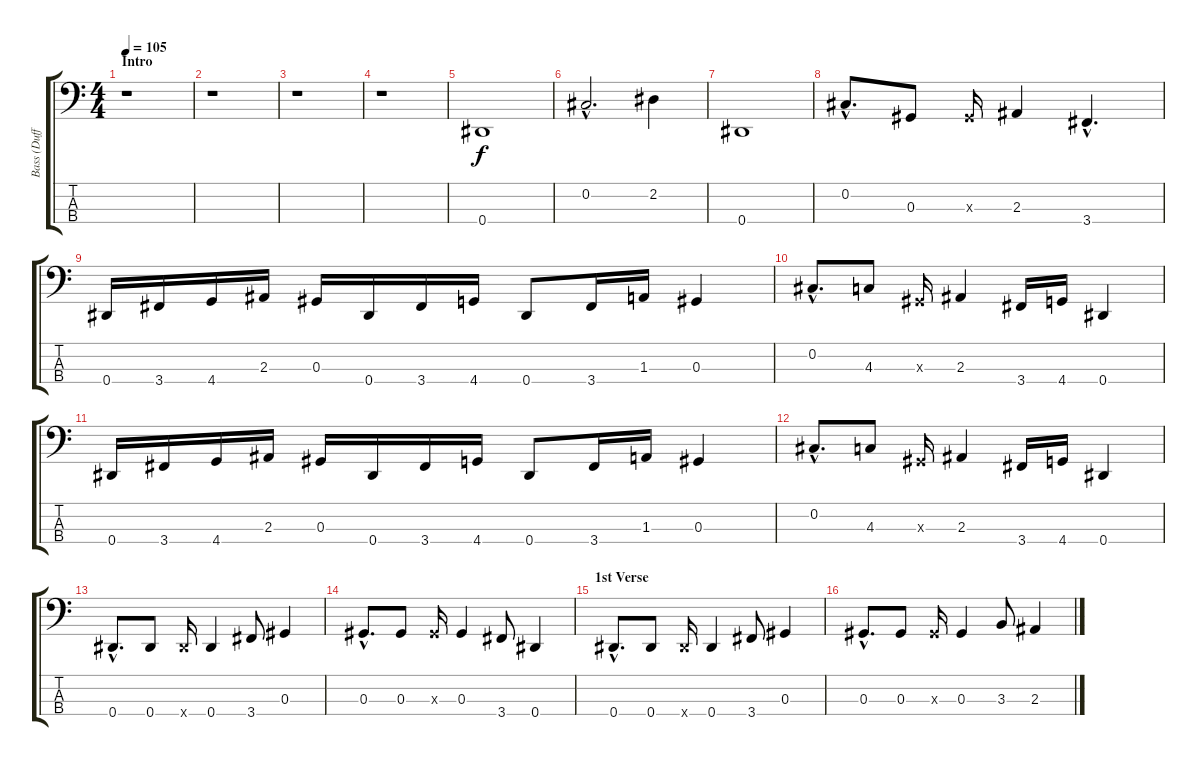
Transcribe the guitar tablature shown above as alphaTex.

\track ("Bass (Duff)" "Bass (Duff") {instrument electricbasspick}
\staff {score tabs}
\tuning (Gb2 Db2 Ab1 Eb1) {hide}
\ts (4 4)
\section ("" "Intro")
\tempo 105
\clef f4
\ks c
r.1{dy f instrument electricbasspick} |
r.1 |
r.1 |
r.1 |
0.4.1 |
0.2{hac}.2{d} 2.2.4 |
0.4.1 |
0.2{hac}.8{d} 0.3.8 0.3{x}.16 2.3.4 3.4{hac}.4{d} |
0.4.16 3.4.16 4.4.16 2.3.16 0.3.16 0.4.16 3.4.16 4.4.16 0.4.8 3.4.16 1.3.16 0.3.4 |
0.2{hac}.8{d} 4.3.8 0.3{x}.16 2.3.4 3.4.16 4.4.16 0.4.4 |
0.4.16 3.4.16 4.4.16 2.3.16 0.3.16 0.4.16 3.4.16 4.4.16 0.4.8 3.4.16 1.3.16 0.3.4 |
0.2{hac}.8{d} 4.3.8 0.3{x}.16 2.3.4 3.4.16 4.4.16 0.4.4 |
0.4{hac}.8{d} 0.4.8 0.4{x}.16 0.4.4 3.4.8 0.3.4 |
0.3{hac}.8{d} 0.3.8 0.3{x}.16 0.3.4 3.4.8 0.4.4 |
\section ("" "1st Verse")
0.4{hac}.8{d} 0.4.8 0.4{x}.16 0.4.4 3.4.8 0.3.4 |
0.3{hac}.8{d} 0.3.8 0.3{x}.16 0.3.4 3.3.8 2.3.4
